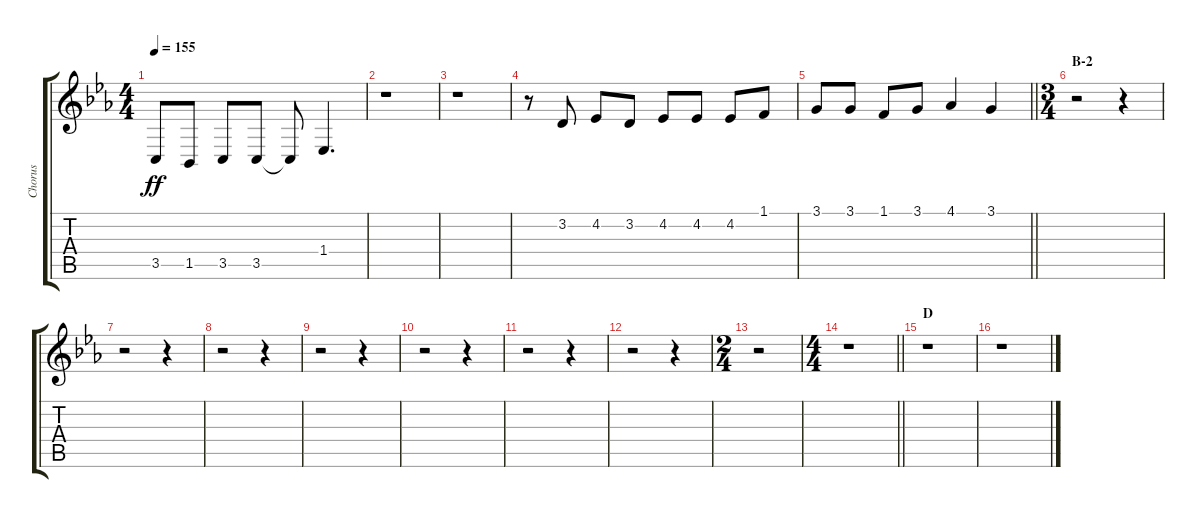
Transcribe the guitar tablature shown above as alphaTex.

\track ("Chorus" "Chorus") {instrument voiceoohs}
\staff {score tabs}
\tuning (E4 B3 G3 D3 A2 E2) {hide}
\ts (4 4)
\tempo 155
\clef g2
\ks eb
3.5.8{dy ff} 1.5.8 3.5.8 3.5.8 3.5{t}.8 1.4.4{d} |
r.1 |
r.1 |
r.8 3.2.8 4.2.8 3.2.8 4.2.8 4.2.8 4.2.8 1.1.8 |
\barLineRight lightlight
3.1.8 3.1.8 1.1.8 3.1.8 4.1.4 3.1.4 |
\ts (3 4)
\section ("" "B-2")
r.2 r.4 |
r.2 r.4 |
r.2 r.4 |
r.2 r.4 |
r.2 r.4 |
r.2 r.4 |
r.2 r.4 |
\ts (2 4)
r.2 |
\ts (4 4)
\barLineRight lightlight
r.1 |
\section ("" "D")
r.1 |
r.1
